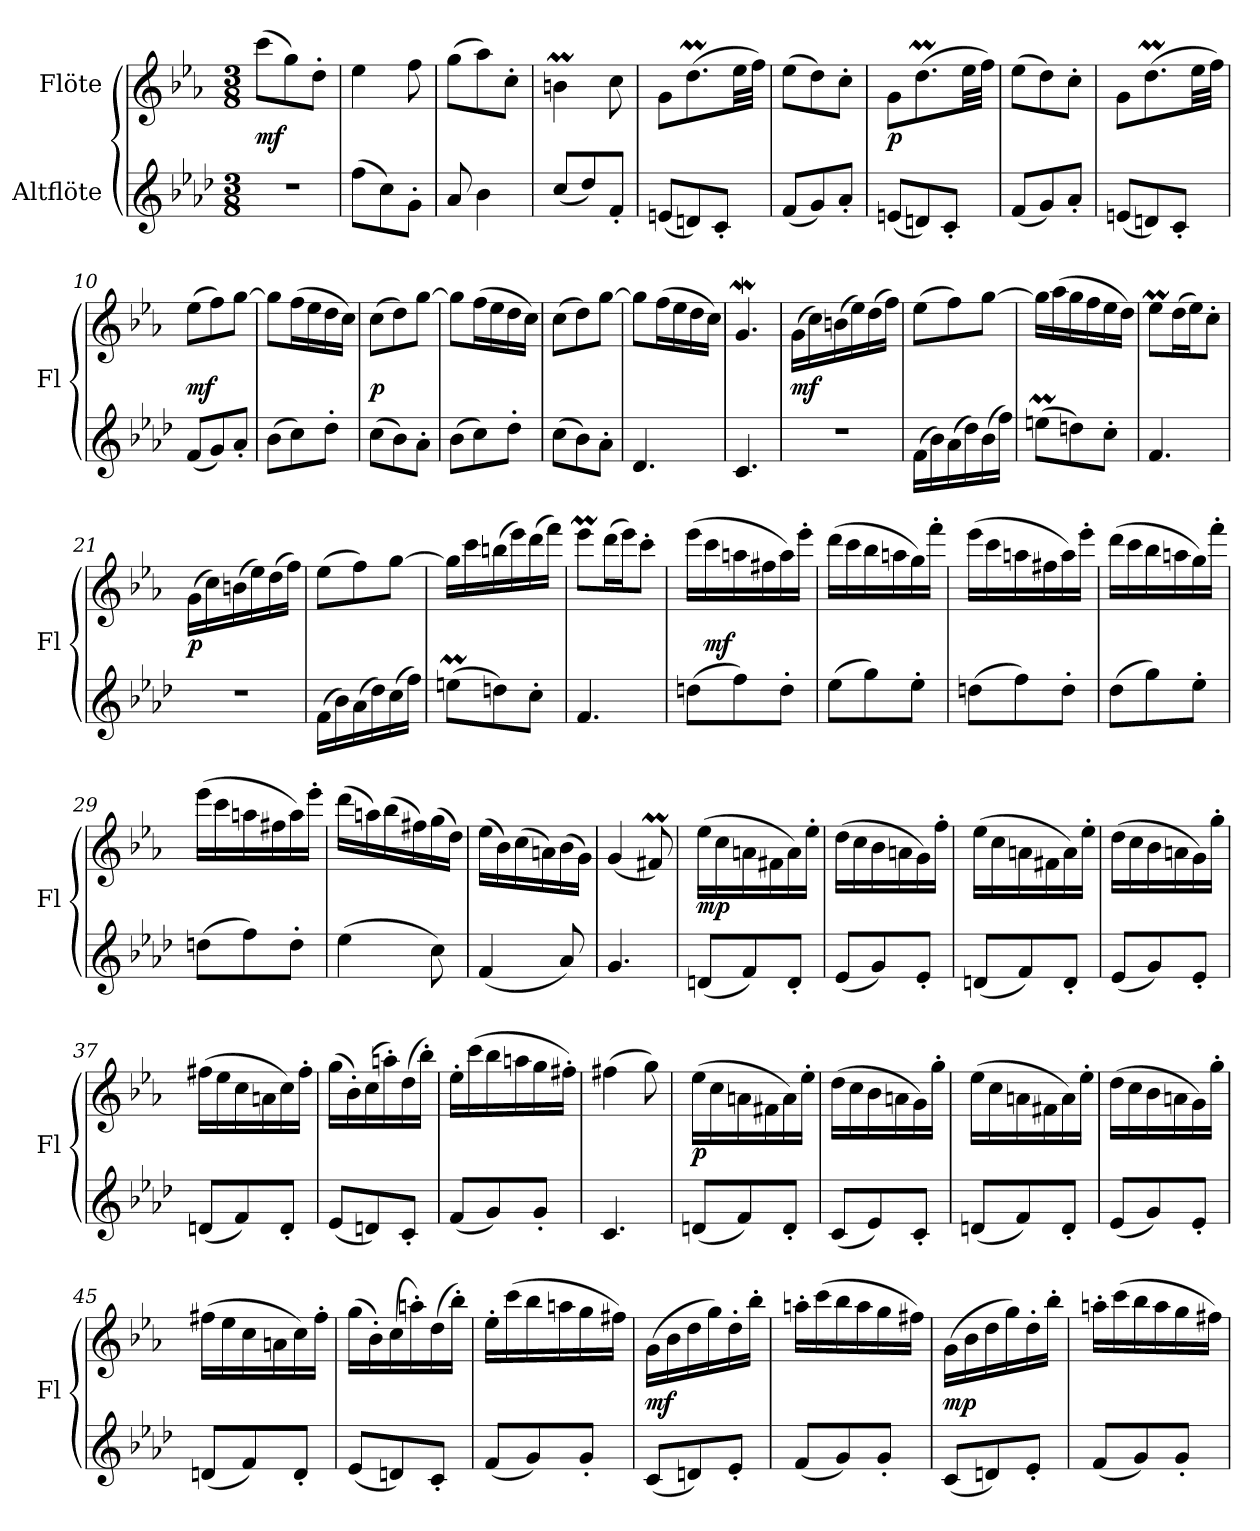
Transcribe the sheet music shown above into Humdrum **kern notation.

**kern	**kern	**dynam
*part2	*part1	*part1
*staff2	*staff1	*staff1
*I"Altflöte	*I"Flöte	*
*I'Fl	*I'Fl	*
*clefG2	*clefG2	*
*ITrd3c5	*	*
*k[b-e-a-]	*k[b-e-a-]	*
*M3/8	*M3/8	*
*MM108	*MM108	*
=1	=1	=1
!	!	!LO:DY:b
4.r	(>8ccc\L	mf
.	8gg\)	.
.	8dd'\J	.
=2	=2	=2
(>8cc\L	4ee-\	.
8g\)	.	.
8d'\J	8ff\	.
=3	=3	=3
8e-/	(>8gg\L	.
4f\	8aa-\)	.
.	8cc'\J	.
=4	=4	=4
(<8g/L	4bnm\	.
8a-/)	.	.
8c'/J	8cc\	.
=5	=5	=5
(<8Bn/L	8g\L	.
8An/)	(>8.ddm\	.
8G'/J	.	.
.	32ee-\LL	.
.	32ff\JJJ)	.
=6	=6	=6
(<8c/L	(>8ee-\L	.
8d/)	8dd\)	.
8e-'/J	8cc'\J	.
=7	=7	=7
!	!	!LO:DY:b
(<8Bn/L	8g\L	p
8An/)	(>8.ddm\	.
8G'/J	.	.
.	32ee-\LL	.
.	32ff\JJJ)	.
=8	=8	=8
(<8c/L	(>8ee-\L	.
8d/)	8dd\)	.
8e-'/J	8cc'\J	.
=9	=9	=9
(<8Bn/L	8g\L	.
8An/)	(>8.ddm\	.
8G'/J	.	.
.	32ee-\LL	.
.	32ff\JJJ)	.
!!LO:LB:g=z
=10	=10	=10
!	!	!LO:DY:b
(<8c/L	(>8ee-\L	mf
8d/)	8ff\)	.
8e-'/J	[8gg\J	.
=11	=11	=11
(>8f\L	8gg\L]	.
8g\)	(>16ff\L	.
.	16ee-\	.
8a-'\J	16dd\	.
.	16cc\JJ)	.
=12	=12	=12
!	!	!LO:DY:b
(>8g\L	(>8cc\L	p
8f\)	8dd\)	.
8e-'\J	[8gg\J	.
=13	=13	=13
(>8f\L	8gg\L]	.
8g\)	(>16ff\L	.
.	16ee-\	.
8a-'\J	16dd\	.
.	16cc\JJ)	.
=14	=14	=14
(>8g\L	(>8cc\L	.
8f\)	8dd\)	.
8e-'\J	[8gg\J	.
=15	=15	=15
4.A-/	8gg\L]	.
.	(>16ff\L	.
.	16ee-\	.
.	16dd\	.
.	16cc\JJ)	.
=16	=16	=16
4.G/	4.gW/	.
=17	=17	=17
!	!	!LO:DY:b
4.r	(>16g\LL	mf
.	16cc\)	.
.	(>16bn\	.
.	16ee-\)	.
.	(>16dd\	.
.	16ff\JJ)	.
=18	=18	=18
(>16c\LL	(>8ee-\L	.
16f\)	.	.
(>16e-\	8ff\)	.
16a-\)	.	.
(>16f\	[8gg\J	.
16cc\JJ)	.	.
=19	=19	=19
(>8bnm\L	16gg\LL]	.
.	(>16aa-\	.
8an\)	16gg\	.
.	16ff\	.
8g'\J	16ee-\	.
.	16dd\JJ)	.
!!LO:LB:g=z
=20	=20	=20
4.c/	8ee-M\L	.
.	(>16dd\L	.
.	16ee-\J)	.
.	8cc'\J	.
=21	=21	=21
!	!	!LO:DY:b
4.r	(>16g\LL	p
.	16cc\)	.
.	(>16bn\	.
.	16ee-\)	.
.	(>16dd\	.
.	16ff\JJ)	.
=22	=22	=22
(>16c\LL	(>8ee-\L	.
16f\)	.	.
(>16e-\	8ff\)	.
16a-\)	.	.
(>16g\	[8gg\J	.
16cc\JJ)	.	.
=23	=23	=23
(>8bnm\L	16gg\LL]	.
.	16ccc\	.
8an\)	(>16bbn\	.
.	16eee-\)	.
8g'\J	(>16ddd\	.
.	16fff\JJ)	.
=24	=24	=24
4.c/	8eee-M\L	.
.	(>16ddd\L	.
.	16eee-\J)	.
.	8ccc'\J	.
=25	=25	=25
(>8an\L	(>16eee-\LL	.
!	!	!LO:DY:b
.	16ccc\	mf
8cc\)	16aan\	.
.	16ff#X\	.
8a'\J	16aa\)	.
.	16eee-'\JJ	.
=26	=26	=26
(>8b-\L	(>16ddd\LL	.
.	16ccc\	.
8dd\)	16bb-\	.
.	16aan\	.
8b-'\J	16gg\)	.
.	16fff'\JJ	.
!!LO:LB:g=z
=27	=27	=27
(>8an\L	(>16eee-\LL	.
.	16ccc\	.
8cc\)	16aan\	.
.	16ff#X\	.
8a'\J	16aa\)	.
.	16eee-'\JJ	.
=28	=28	=28
(>8a-\L	(>16ddd\LL	.
.	16ccc\	.
8dd\)	16bb-\	.
.	16aan\	.
8b-'\J	16gg\)	.
.	16fff'\JJ	.
=29	=29	=29
(>8an\L	(>16eee-\LL	.
.	16ccc\	.
8cc\)	16aan\	.
.	16ff#X\	.
8a'\J	16aa\)	.
.	16eee-'\JJ	.
=30	=30	=30
(>4b-\	(>16ddd\LL	.
.	16aan\)	.
.	(>16bb-\	.
.	16ff#X\)	.
8g\)	(>16gg\	.
.	16dd\JJ)	.
=31	=31	=31
(<4c/	(>16ee-\LL	.
.	16b-\)	.
.	(>16cc\	.
.	16an\)	.
8e-/)	(>16b-\	.
.	16g\JJ)	.
=32	=32	=32
4.d/	(<4g/	.
.	8f#Xm/)	.
!!LO:LB:g=z
=33	=33	=33
!	!	!LO:DY:b
(<8An/L	(>16ee-\LL	mp
.	16cc\	.
8c/)	16an\	.
.	16f#X\	.
8A'/J	16a\)	.
.	16ee-'\JJ	.
=34	=34	=34
(<8B-/L	(>16dd\LL	.
.	16cc\	.
8d/)	16b-\	.
.	16an\	.
8B-'/J	16g\)	.
.	16ff'\JJ	.
=35	=35	=35
(<8An/L	(>16ee-\LL	.
.	16cc\	.
8c/)	16an\	.
.	16f#X\	.
8A'/J	16a\)	.
.	16ee-'\JJ	.
=36	=36	=36
(<8B-/L	(>16dd\LL	.
.	16cc\	.
8d/)	16b-\	.
.	16an\	.
8B-'/J	16g\)	.
.	16gg'\JJ	.
=37	=37	=37
(<8An/L	(>16ff#X\LL	.
.	16ee-\	.
8c/)	16cc\	.
.	16an\	.
8A'/J	16cc\)	.
.	16ff#'\JJ	.
=38	=38	=38
(<8B-/L	(>16gg\LL	.
.	16b-'\)	.
8An/)	(>16cc\	.
.	16aan'\)	.
8G'/J	(>16dd\	.
.	16bb-'\JJ)	.
!!LO:LB:g=z
=39	=39	=39
(<8c/L	16ee-'\LL	.
.	(>16ccc\	.
8d/)	16bb-\	.
.	16aan\	.
8d'/J	16gg\	.
.	16ff#X'\JJ)	.
=40	=40	=40
4.G/	(>4ff#X\	.
.	8gg\)	.
=41	=41	=41
!	!	!LO:DY:b
(<8An/L	(>16ee-\LL	p
.	16cc\	.
8c/)	16an\	.
.	16f#X\	.
8A'/J	16a\)	.
.	16ee-'\JJ	.
=42	=42	=42
(<8G/L	(>16dd\LL	.
.	16cc\	.
8B-/)	16b-\	.
.	16an\	.
8G'/J	16g\)	.
.	16gg'\JJ	.
=43	=43	=43
(<8An/L	(>16ee-\LL	.
.	16cc\	.
8c/)	16an\	.
.	16f#X\	.
8A'/J	16a\)	.
.	16ee-'\JJ	.
=44	=44	=44
(<8B-/L	(>16dd\LL	.
.	16cc\	.
8d/)	16b-\	.
.	16an\	.
8B-'/J	16g\)	.
.	16gg'\JJ	.
=45	=45	=45
(<8An/L	(>16ff#X\LL	.
.	16ee-\	.
8c/)	16cc\	.
.	16an\	.
8A'/J	16cc\)	.
.	16ff#'\JJ	.
!!LO:PB:g=z
=46	=46	=46
(<8B-/L	(>16gg\LL	.
.	16b-'\)	.
8An/)	(>16cc\	.
.	16aan'\)	.
8G'/J	(>16dd\	.
.	16bb-'\JJ)	.
=47	=47	=47
(<8c/L	16ee-'\LL	.
.	(>16ccc\	.
8d/)	16bb-\	.
.	16aan\	.
8d'/J	16gg\	.
.	16ff#X\JJ)	.
=48	=48	=48
!	!	!LO:DY:b
(<8G/L	(>16g\LL	mf
.	16b-\	.
8An/)	16dd\	.
.	16gg\)	.
8B-'/J	16dd'\	.
.	16bb-'\JJ	.
=49	=49	=49
(<8c/L	16aan'\LL	.
.	(>16ccc\	.
8d/)	16bb-\	.
.	16aa\	.
8d'/J	16gg\	.
.	16ff#X\JJ)	.
=50	=50	=50
!	!	!LO:DY:b
(<8G/L	(>16g\LL	mp
.	16b-\	.
8An/)	16dd\	.
.	16gg\)	.
8B-'/J	16dd'\	.
.	16bb-'\JJ	.
=51	=51	=51
(<8c/L	16aan'\LL	.
.	(>16ccc\	.
8d/)	16bb-\	.
.	16aa\	.
8d'/J	16gg\	.
.	16ff#X\JJ)	.
=	=	=
*-	*-	*-
